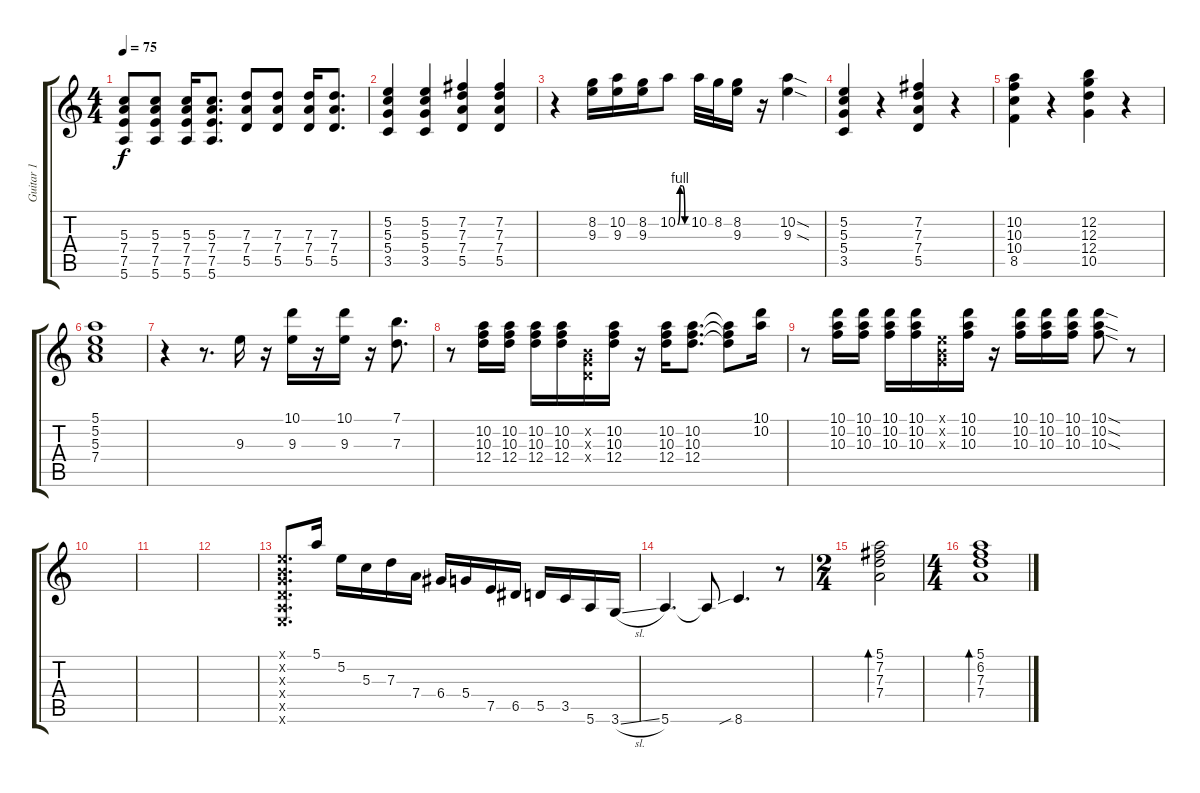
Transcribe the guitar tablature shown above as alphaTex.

\track ("Guitar 1" "Guitar 1") {instrument electricguitarjazz}
\staff {score tabs}
\tuning (E4 B3 G3 D3 A2 E2) {hide}
\ts (4 4)
\tempo 75
\clef g2
\ks c
(5.3 7.4 7.5 5.6).8{dy f} (5.3 7.4 7.5 5.6).8 (5.3 7.4 7.5 5.6).16 (5.3 7.4 7.5 5.6).8{d} (7.3 7.4 5.5).8 (7.3 7.4 5.5).8 (7.3 7.4 5.5).16 (7.3 7.4 5.5).8{d} |
(5.2 5.3 5.4 3.5).4 (5.2 5.3 5.4 3.5).4 (7.2 7.3 7.4 5.5).4 (7.2 7.3 7.4 5.5).4 |
r.4 (8.2 9.3).16 (10.2 9.3).16 (8.2 9.3).16 10.2{be (custom 0 0 15 4 30 4 45 0 60 0)}.8 10.2.32 8.2.32 (8.2 9.3).16 r.16 (10.2{sod} 9.3{sod}).4 |
(5.2 5.3 5.4 3.5).4 r.4 (7.2 7.3 7.4 5.5).4 r.4 |
(10.2 10.3 10.4 8.5).4 r.4 (12.2 12.3 12.4 10.5).4 r.4 |
(5.1 5.2 5.3 7.4).1 |
r.4 r.8{d} 9.3.16 r.16 (10.1 9.3).16 r.16 (10.1 9.3).16 r.16 (7.1 7.3).8{d} |
r.8 (10.2 10.3 12.4).16 (10.2 10.3 12.4).16 (10.2 10.3 12.4).16 (10.2 10.3 12.4).16 (0.2{x} 0.3{x} 0.4{x}).16 (10.2 10.3 12.4).16 r.16 (10.2 10.3 12.4).16 (10.2 10.3 12.4).8{d} (10.2{t} 10.3{t} 12.4{t}).8 (10.1 10.2).16 |
r.8 (10.1 10.2 10.3).16 (10.1 10.2 10.3).16 (10.1 10.2 10.3).16 (10.1 10.2 10.3).16 (0.1{x} 0.2{x} 0.3{x}).16 (10.1 10.2 10.3).16 r.16 (10.1 10.2 10.3).16 (10.1 10.2 10.3).16 (10.1 10.2 10.3).16 (10.1{sod} 10.2{sod} 10.3{sod}).8 r.8 |
|
|
|
(0.1{x} 0.2{x} 0.3{x} 0.4{x} 0.5{x} 0.6{x}).8{d} 5.1.16 5.2.16 5.3.16 7.3.16 7.4.16 6.4.16 5.4.16 7.5.16 6.5.16 5.5.16 3.5.16 5.6.16 3.6{sl}.16 |
5.6.4{d} 5.6{t}.8 8.6{sib}.4{d} r.8 |
\ts (2 4)
(5.1 7.2 7.3 7.4).2{bd 60} |
\ts (4 4)
(5.1 6.2 7.3 7.4).1{bd 60}
